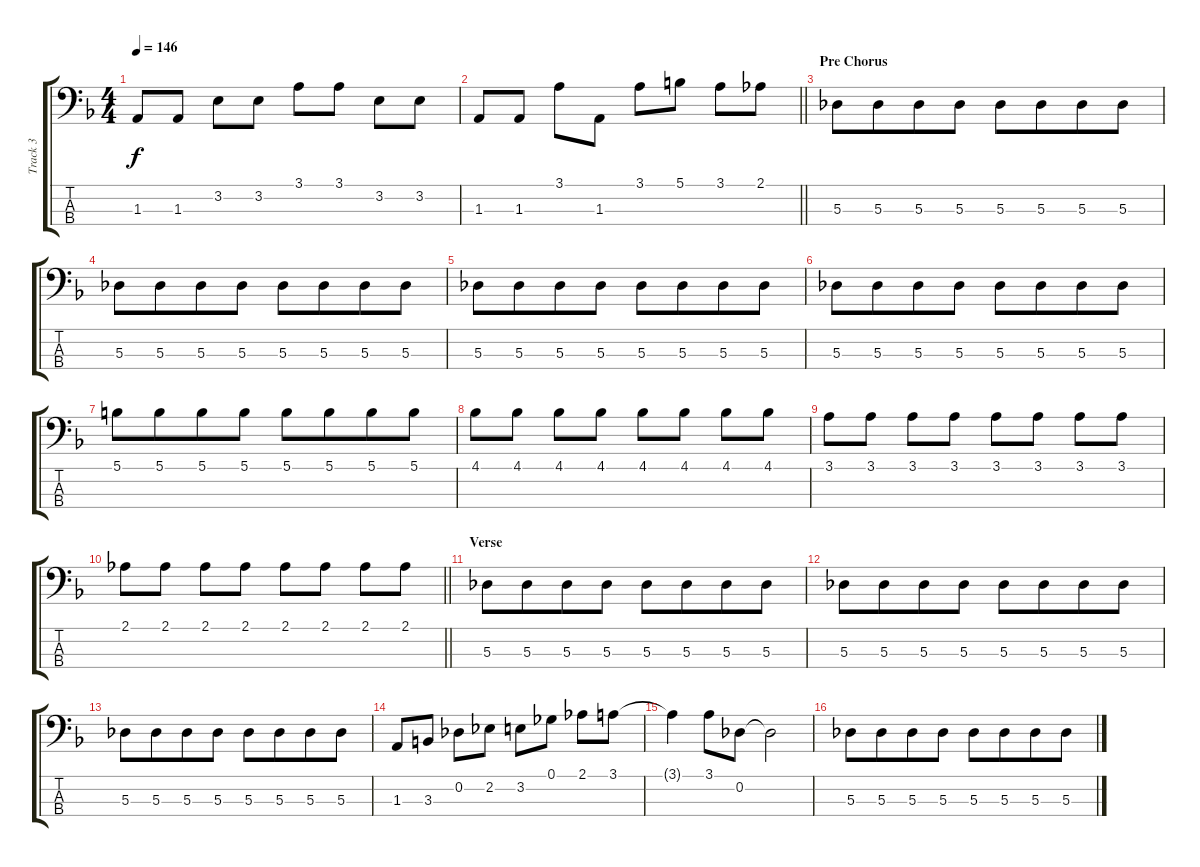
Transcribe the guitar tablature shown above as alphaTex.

\track ("Track 3" "Track 3") {instrument electricbasspick}
\staff {score tabs}
\tuning (Gb2 Db2 Ab1 Db1) {hide}
\ts (4 4)
\tempo 146
\clef f4
\ks f
1.3.8{dy f} 1.3.8 3.2.8 3.2.8 3.1.8 3.1.8 3.2.8 3.2.8 |
\barLineRight lightlight
1.3.8 1.3.8 3.1.8 1.3.8 3.1.8 5.1.8 3.1.8 2.1.8 |
\section ("" "Pre Chorus")
5.3.8 5.3.8{beam merge} 5.3.8 5.3.8 5.3.8 5.3.8{beam merge} 5.3.8 5.3.8 |
5.3.8 5.3.8{beam merge} 5.3.8 5.3.8 5.3.8 5.3.8{beam merge} 5.3.8 5.3.8 |
5.3.8 5.3.8{beam merge} 5.3.8 5.3.8 5.3.8 5.3.8{beam merge} 5.3.8 5.3.8 |
5.3.8 5.3.8{beam merge} 5.3.8 5.3.8 5.3.8 5.3.8{beam merge} 5.3.8 5.3.8 |
5.1.8 5.1.8{beam merge} 5.1.8 5.1.8 5.1.8 5.1.8{beam merge} 5.1.8 5.1.8 |
4.1.8 4.1.8 4.1.8 4.1.8 4.1.8 4.1.8 4.1.8 4.1.8 |
3.1.8 3.1.8 3.1.8 3.1.8 3.1.8 3.1.8 3.1.8 3.1.8 |
\barLineRight lightlight
2.1.8 2.1.8 2.1.8 2.1.8 2.1.8 2.1.8 2.1.8 2.1.8 |
\section ("" "Verse")
5.3.8 5.3.8{beam merge} 5.3.8 5.3.8 5.3.8 5.3.8{beam merge} 5.3.8 5.3.8 |
5.3.8 5.3.8{beam merge} 5.3.8 5.3.8 5.3.8 5.3.8{beam merge} 5.3.8 5.3.8 |
5.3.8 5.3.8{beam merge} 5.3.8 5.3.8 5.3.8 5.3.8{beam merge} 5.3.8 5.3.8 |
1.3.8 3.3.8 0.2.8 2.2.8 3.2.8 0.1.8 2.1.8 3.1.8 |
3.1{t}.4 3.1.8 0.2.8 0.2{t}.2 |
5.3.8 5.3.8{beam merge} 5.3.8 5.3.8 5.3.8 5.3.8{beam merge} 5.3.8 5.3.8
